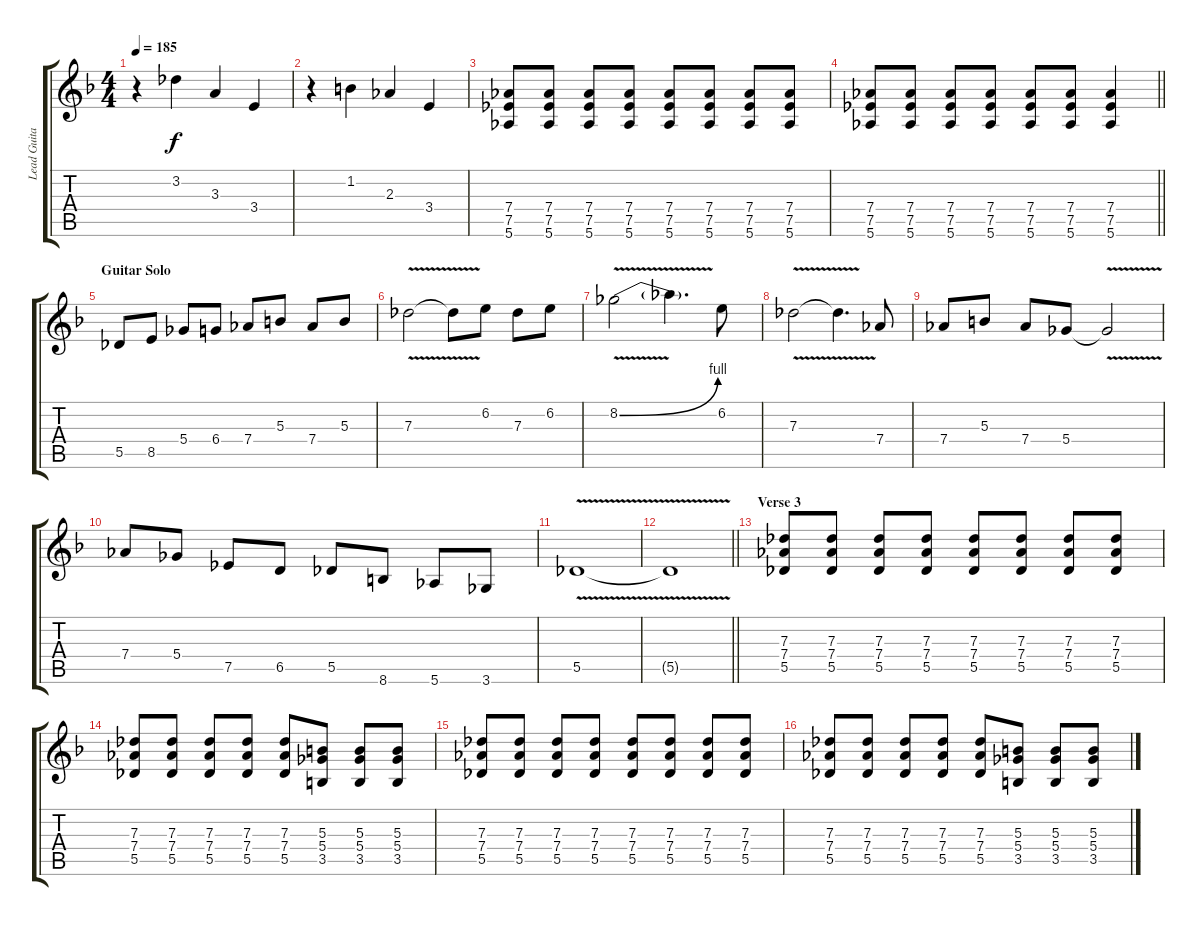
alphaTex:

\track ("Lead Guitar" "Lead Guita") {instrument distortionguitar}
\staff {score tabs}
\tuning (Eb4 Bb3 Gb3 Db3 Ab2 Eb2) {hide}
\ts (4 4)
\tempo 185
\clef g2
\ks f
r.4{dy f} 3.2.4 3.3.4 3.4.4 |
r.4 1.2.4 2.3.4 3.4.4 |
(7.4 7.5 5.6).8 (7.4 7.5 5.6).8 (7.4 7.5 5.6).8 (7.4 7.5 5.6).8 (7.4 7.5 5.6).8 (7.4 7.5 5.6).8 (7.4 7.5 5.6).8 (7.4 7.5 5.6).8 |
\barLineRight lightlight
(7.4 7.5 5.6).8 (7.4 7.5 5.6).8 (7.4 7.5 5.6).8 (7.4 7.5 5.6).8 (7.4 7.5 5.6).8 (7.4 7.5 5.6).8 (7.4 7.5 5.6).4 |
\section ("" "Guitar Solo")
5.5.8 8.5.8 5.4.8 6.4.8 7.4.8 5.3.8 7.4.8 5.3.8 |
7.3{v}.2 7.3{t}.8 6.2.8 7.3.8 6.2.8 |
8.2{be (bend 0 0 60 4) v}.2 8.2{t}.4{d} 6.2.8 |
7.3{v}.2 7.3{t}.4{d} 7.4.8 |
7.4.8 5.3.8 7.4.8 5.4.8 5.4{v t}.2 |
7.4.8 5.4.8 7.5.8 6.5.8 5.5.8 8.6.8 5.6.8 3.6.8 |
5.5{v}.1 |
\barLineRight lightlight
5.5{t}.1 |
\section ("" "Verse 3")
(7.3 7.4 5.5).8 (7.3 7.4 5.5).8 (7.3 7.4 5.5).8 (7.3 7.4 5.5).8 (7.3 7.4 5.5).8 (7.3 7.4 5.5).8 (7.3 7.4 5.5).8 (7.3 7.4 5.5).8 |
(7.3 7.4 5.5).8 (7.3 7.4 5.5).8 (7.3 7.4 5.5).8 (7.3 7.4 5.5).8 (7.3 7.4 5.5).8 (5.3 5.4 3.5).8 (5.3 5.4 3.5).8 (5.3 5.4 3.5).8 |
(7.3 7.4 5.5).8 (7.3 7.4 5.5).8 (7.3 7.4 5.5).8 (7.3 7.4 5.5).8 (7.3 7.4 5.5).8 (7.3 7.4 5.5).8 (7.3 7.4 5.5).8 (7.3 7.4 5.5).8 |
(7.3 7.4 5.5).8 (7.3 7.4 5.5).8 (7.3 7.4 5.5).8 (7.3 7.4 5.5).8 (7.3 7.4 5.5).8 (5.3 5.4 3.5).8 (5.3 5.4 3.5).8 (5.3 5.4 3.5).8
